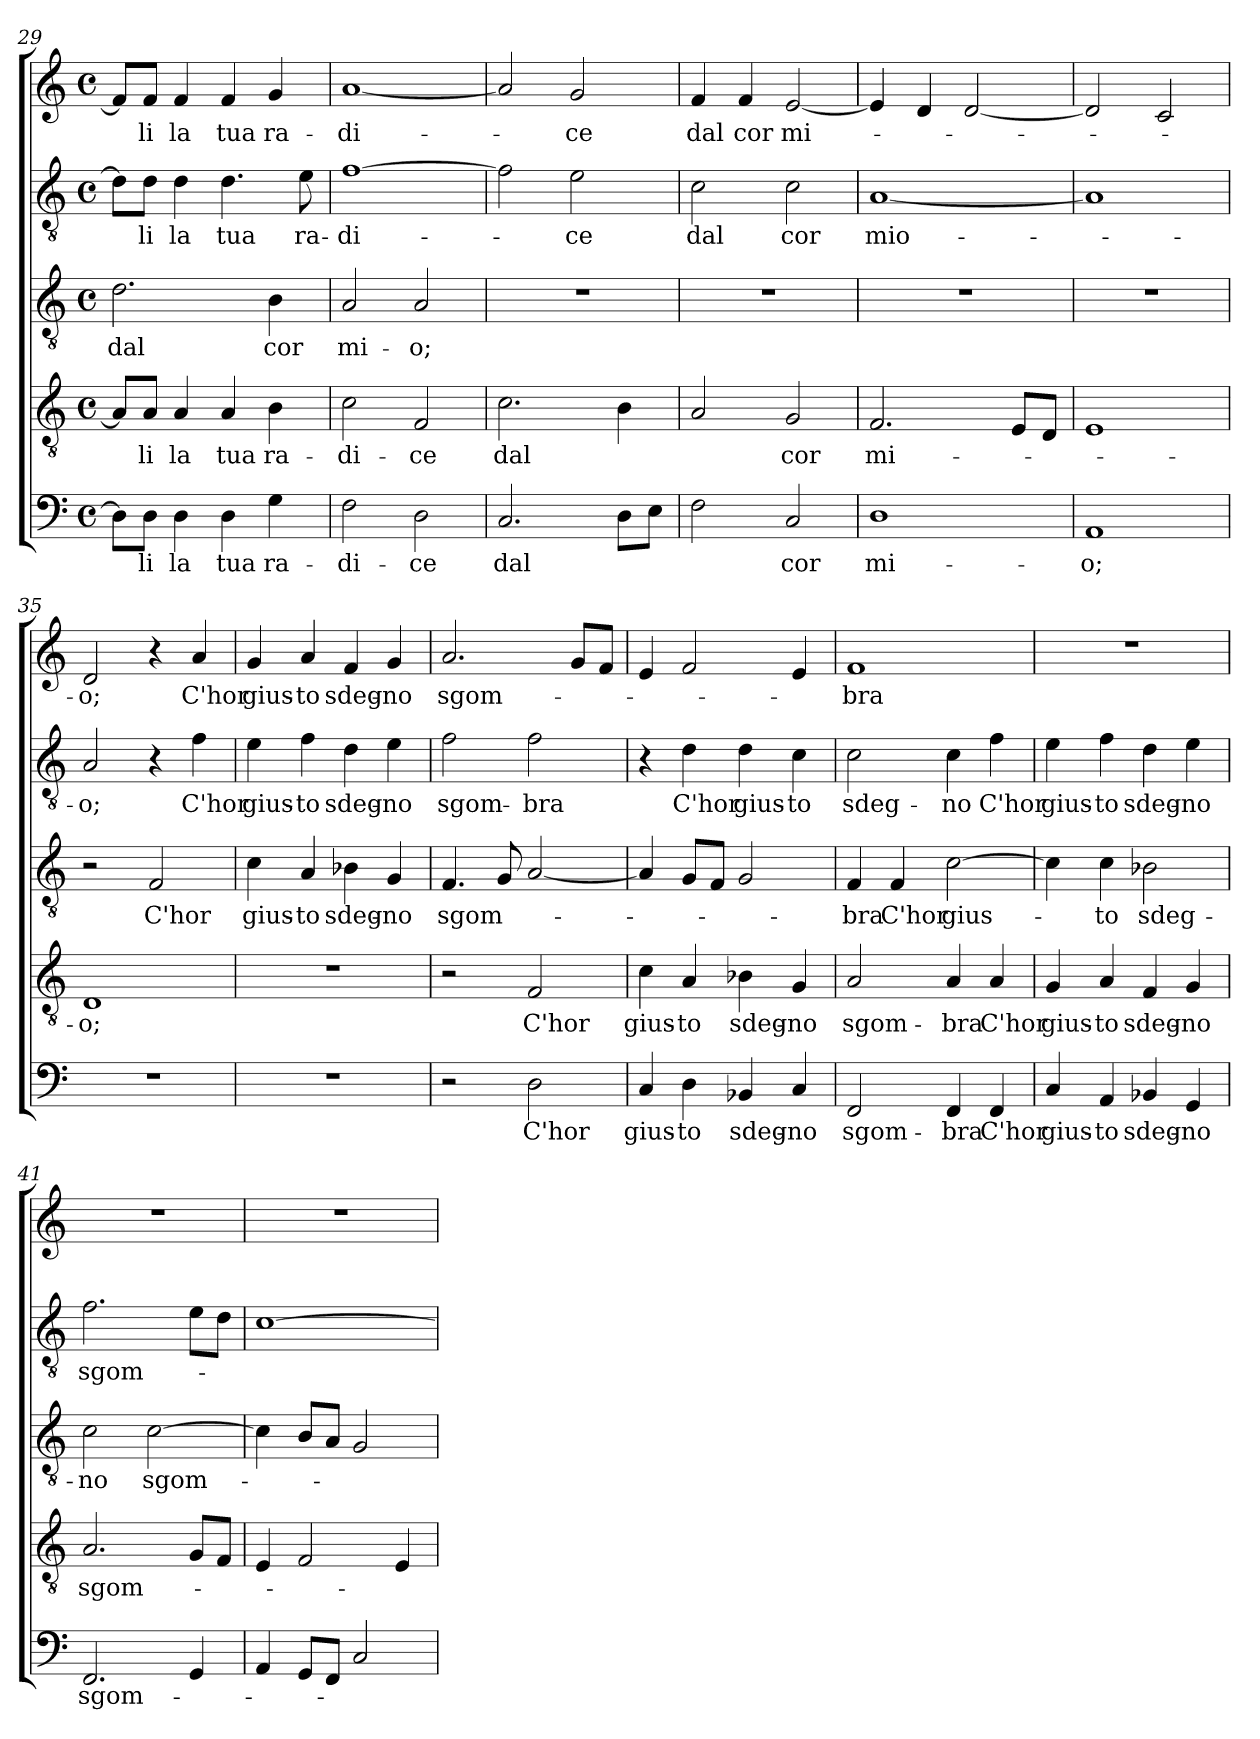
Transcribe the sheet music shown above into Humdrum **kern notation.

**kern	**text	**kern	**text	**kern	**text	**kern	**text	**kern	**text
*part5	*part5	*part4	*part4	*part3	*part3	*part2	*part2	*part1	*part1
*staff5	*staff5	*staff4	*staff4	*staff3	*staff3	*staff2	*staff2	*staff1	*staff1
*clefF4	*	*clefGv2	*	*clefGv2	*	*clefGv2	*	*clefG2	*
*k[]	*	*k[]	*	*k[]	*	*k[]	*	*k[]	*
*C:	*	*C:	*	*C:	*	*C:	*	*C:	*
*M4/4	*	*M4/4	*	*M4/4	*	*M4/4	*	*M4/4	*
*met(c)	*	*met(c)	*	*met(c)	*	*met(c)	*	*met(c)	*
=29	=29	=29	=29	=29	=29	=29	=29	=29	=29
8D\L]	.	8A/L]	.	2.d\	dal	8d\L]	.	8f/L]	.
8D\J	-li	8A/J	-li	.	.	8d\J	-li	8f/J	-li
4D\	la	4A/	la	.	.	4d\	la	4f/	la
4D\	tua	4A/	tua	.	.	4.d\	tua	4f/	tua
4G\	ra-	4B\	ra-	4B\	cor	.	.	4g/	ra-
.	.	.	.	.	.	8e\	ra-	.	.
=30	=30	=30	=30	=30	=30	=30	=30	=30	=30
2F\	-di-	2c\	-di-	2A/	mi-	[1f	-di-	[1a	-di-
2D\	-ce	2F/	-ce	2A/	-o;	.	.	.	.
!!LO:PB:g=z
=31	=31	=31	=31	=31	=31	=31	=31	=31	=31
2.C/	dal	2.c\	dal	1r	.	2f\]	.	2a/]	.
.	.	.	.	.	.	2e\	-ce	2g/	-ce
8D\L	.	4B\	.	.	.	.	.	.	.
8E\J	.	.	.	.	.	.	.	.	.
=32	=32	=32	=32	=32	=32	=32	=32	=32	=32
2F\	.	2A/	.	1r	.	2c\	dal	4f/	dal
.	.	.	.	.	.	.	.	4f/	cor
2C/	cor	2G/	cor	.	.	2c\	cor	[2e/	mi-
=33	=33	=33	=33	=33	=33	=33	=33	=33	=33
1D	mi-	2.F/	mi-	1r	.	[1A	mio-	4e/]	.
.	.	.	.	.	.	.	.	4d/	.
.	.	.	.	.	.	.	.	[2d/	.
.	.	8E/L	.	.	.	.	.	.	.
.	.	8D/J	.	.	.	.	.	.	.
=34	=34	=34	=34	=34	=34	=34	=34	=34	=34
1AA	-o;	1E	.	1r	.	1A]	.	2d/]	.
.	.	.	.	.	.	.	.	2c/	.
=35	=35	=35	=35	=35	=35	=35	=35	=35	=35
1r	.	1D	-o;	2r	.	2A/	-o;	2d/	-o;
.	.	.	.	2F/	C'hor	4r	.	4r	.
.	.	.	.	.	.	4f\	C'hor	4a/	C'hor
!!LO:LB:g=z
=36	=36	=36	=36	=36	=36	=36	=36	=36	=36
1r	.	1r	.	4c\	gius-	4e\	gius-	4g/	gius-
.	.	.	.	4A/	-to	4f\	-to	4a/	-to
.	.	.	.	4B-X\	sdeg-	4d\	sdeg-	4f/	sdeg-
.	.	.	.	4G/	-no	4e\	-no	4g/	-no
=37	=37	=37	=37	=37	=37	=37	=37	=37	=37
2r	.	2r	.	4.F/	sgom-	2f\	sgom-	2.a/	sgom-
.	.	.	.	8G/	.	.	.	.	.
2D\	C'hor	2F/	C'hor	[2A/	.	2f\	-bra	.	.
.	.	.	.	.	.	.	.	8g/L	.
.	.	.	.	.	.	.	.	8f/J	.
=38	=38	=38	=38	=38	=38	=38	=38	=38	=38
4C/	gius-	4c\	gius-	4A/]	.	4r	.	4e/	.
4D\	-to	4A/	-to	8G/L	.	4d\	C'hor	2f/	.
.	.	.	.	8F/J	.	.	.	.	.
4BB-X/	sdeg-	4B-X\	sdeg-	2G/	.	4d\	gius-	.	.
4C/	-no	4G/	-no	.	.	4c\	-to	4e/	.
=39	=39	=39	=39	=39	=39	=39	=39	=39	=39
2FF/	sgom-	2A/	sgom-	4F/	-bra	2c\	sdeg-	1f	-bra
.	.	.	.	4F/	C'hor	.	.	.	.
4FF/	-bra	4A/	-bra	[2c\	gius-	4c\	-no	.	.
4FF/	C'hor	4A/	C'hor	.	.	4f\	C'hor	.	.
=40	=40	=40	=40	=40	=40	=40	=40	=40	=40
4C/	gius-	4G/	gius-	4c\]	.	4e\	gius-	1r	.
4AA/	-to	4A/	-to	4c\	-to	4f\	-to	.	.
4BB-X/	sdeg-	4F/	sdeg-	2B-X\	sdeg-	4d\	sdeg-	.	.
4GG/	-no	4G/	-no	.	.	4e\	-no	.	.
!!LO:LB:g=z
=41	=41	=41	=41	=41	=41	=41	=41	=41	=41
2.FF/	sgom-	2.A/	sgom-	2c\	-no	2.f\	sgom-	1r	.
.	.	.	.	[2c\	sgom-	.	.	.	.
4GG/	.	8G/L	.	.	.	8e\L	.	.	.
.	.	8F/J	.	.	.	8d\J	.	.	.
=42	=42	=42	=42	=42	=42	=42	=42	=42	=42
4AA/	.	4E/	.	4c\]	.	[1c	.	1r	.
8GG/L	.	2F/	.	8B/L	.	.	.	.	.
8FF/J	.	.	.	8A/J	.	.	.	.	.
2C/	.	.	.	2G/	.	.	.	.	.
.	.	4E/	.	.	.	.	.	.	.
=	=	=	=	=	=	=	=	=	=
*-	*-	*-	*-	*-	*-	*-	*-	*-	*-
